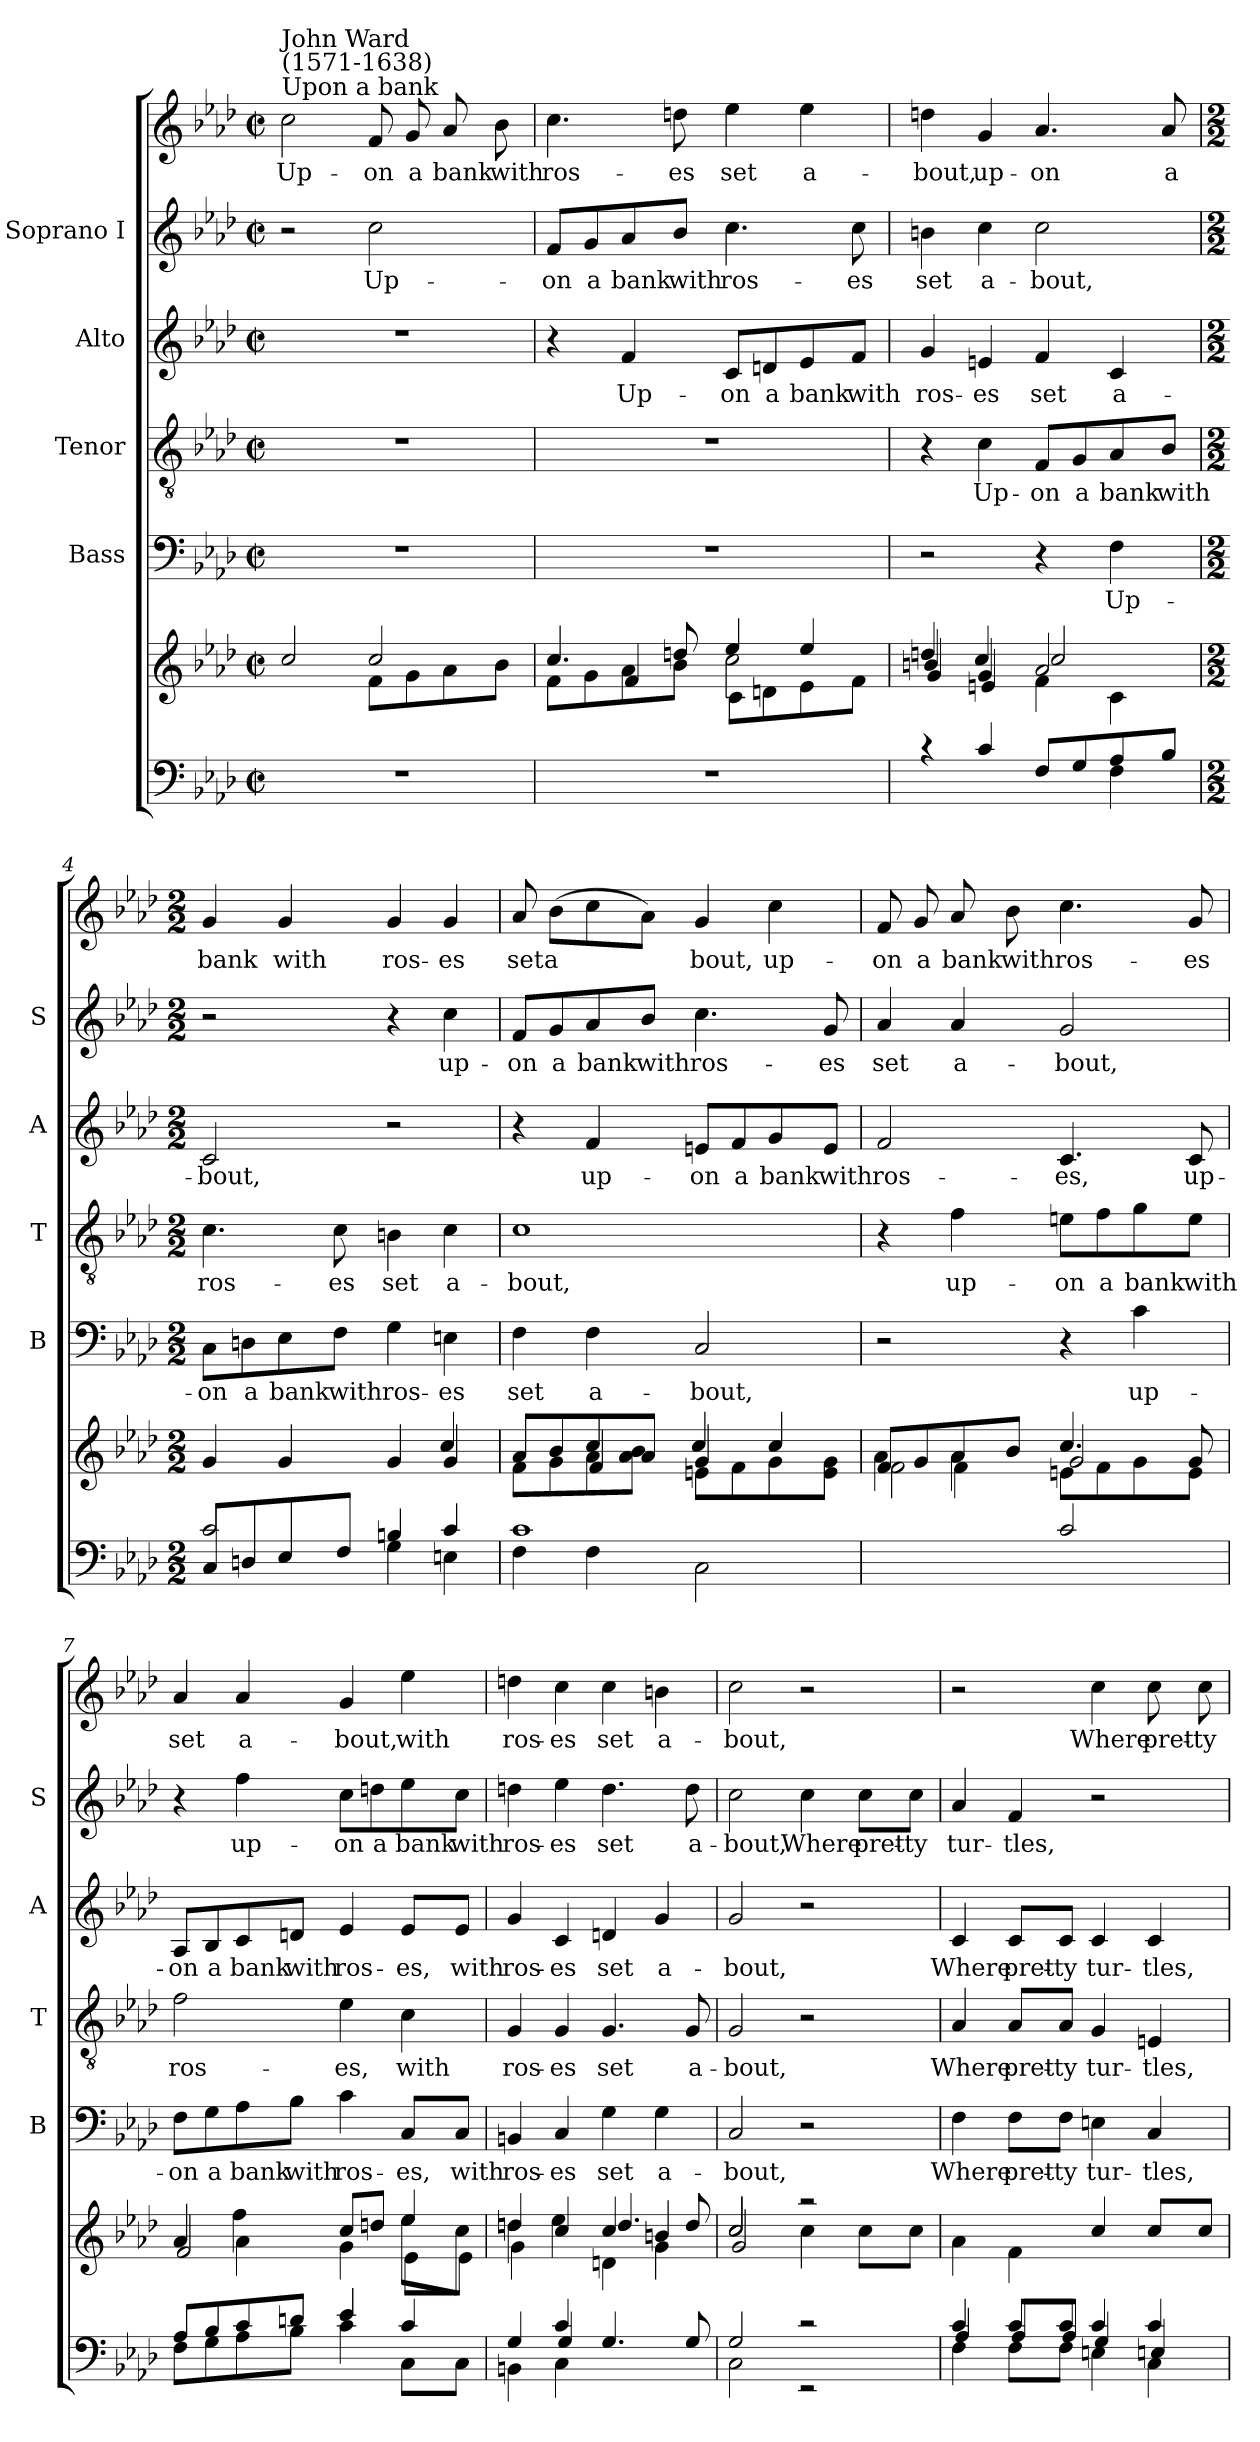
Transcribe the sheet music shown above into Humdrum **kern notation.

**kern	**kern	**kern	**text	**kern	**text	**kern	**text	**kern	**text	**kern	**text
*part5	*part5	*part4	*part4	*part3	*part3	*part2	*part2	*part1	*part1	*part1	*part1
*staff7	*staff6	*staff5	*staff5	*staff4	*staff4	*staff3	*staff3	*staff2	*staff2	*staff1	*staff1
*	*	*I"Bass	*	*I"Tenor	*	*I"Alto	*	*I"Soprano I	*	*	*
*	*	*I'B	*	*I'T	*	*I'A	*	*I'S	*	*	*
*clefF4	*clefG2	*clefF4	*	*clefGv2	*	*clefG2	*	*clefG2	*	*clefG2	*
*k[b-e-a-d-]	*k[b-e-a-d-]	*k[b-e-a-d-]	*	*k[b-e-a-d-]	*	*k[b-e-a-d-]	*	*k[b-e-a-d-]	*	*k[b-e-a-d-]	*
*A-:	*A-:	*A-:	*	*A-:	*	*A-:	*	*A-:	*	*A-:	*
*M2/2	*M2/2	*M2/2	*	*M2/2	*	*M2/2	*	*M2/2	*	*M2/2	*
*met(c|)	*met(c|)	*met(c|)	*	*met(c|)	*	*met(c|)	*	*met(c|)	*	*met(c|)	*
=1	=1	=1	=1	=1	=1	=1	=1	=1	=1	=1	=1
*	*^	*	*	*	*	*	*	*	*	*	*
*	*	*^	*	*	*	*	*	*	*	*	*	*
!	!	!	!	!	!	!	!	!	!	!	!	!LO:TX:a:t=Upon a bank	!
!	!	!	!	!	!	!	!	!	!	!	!	!LO:TX:a:t=John Ward\n(1571-1638)	!
!	!	!	!	!	!	!	!	!	!	!	!	!	!LO:LY:b
1r	2cc/	2ryy	1ryy	1r	.	1r	.	1r	.	2r	.	2cc\	Up-
!	!	!	!	!	!	!	!	!	!	!	!LO:LY:b	!	!LO:LY:b
.	8f\L	2cc/	.	.	.	.	.	.	.	2cc\	Up-	8f/	-on
!	!	!	!	!	!	!	!	!	!	!	!	!	!LO:LY:b
.	8g\	.	.	.	.	.	.	.	.	.	.	8g/	a
!	!	!	!	!	!	!	!	!	!	!	!	!	!LO:LY:b
.	8a-\	.	.	.	.	.	.	.	.	.	.	8a-/	bank
!	!	!	!	!	!	!	!	!	!	!	!	!	!LO:LY:b
.	8b-\J	.	.	.	.	.	.	.	.	.	.	8b-\	with
=2	=2	=2	=2	=2	=2	=2	=2	=2	=2	=2	=2	=2	=2
!	!	!	!	!	!	!	!	!	!	!	!LO:LY:b	!	!LO:LY:b
1r	4.cc/	8f\L	4ryy	1r	.	1r	.	4r	.	8f/L	-on	4.cc\	-ros-
!	!	!	!	!	!	!	!	!	!	!	!LO:LY:b	!	!
.	.	8g\	.	.	.	.	.	.	.	8g/	a	.	.
!	!	!	!	!	!	!	!	!	!LO:LY:b	!	!LO:LY:b	!	!
.	.	8a-\	4f/	.	.	.	.	4f/	Up-	8a-/	bank	.	.
!	!	!	!	!	!	!	!	!	!	!	!LO:LY:b	!	!LO:LY:b
.	8ddn/	8b-\J	.	.	.	.	.	.	.	8b-/J	with	8ddn\	-es
!	!	!	!	!	!	!	!	!	!LO:LY:b	!	!LO:LY:b	!	!LO:LY:b
.	4ee-/	2cc\	8c\L	.	.	.	.	8c/L	-on	4.cc\	ros-	4ee-\	set
!	!	!	!	!	!	!	!	!	!LO:LY:b	!	!	!	!
.	.	.	8dn\	.	.	.	.	8dn/	a	.	.	.	.
!	!	!	!	!	!	!	!	!	!LO:LY:b	!	!	!	!LO:LY:b
.	4ee-/	.	8e-\	.	.	.	.	8e-/	bank	.	.	4ee-\	a-
!	!	!	!	!	!	!	!	!	!LO:LY:b	!	!LO:LY:b	!	!
.	.	.	8f\J	.	.	.	.	8f/J	with	8cc\	-es	.	.
=3	=3	=3	=3	=3	=3	=3	=3	=3	=3	=3	=3	=3	=3
*^	*	*	*	*	*	*	*	*	*	*	*	*	*
!	!	!	!	!	!	!	!	!	!	!LO:LY:b	!	!LO:LY:b	!	!LO:LY:b
4rc	2ryy	4ddn/	4bn/	4g/	2r	.	4r	.	4g/	ros-	4bn\	set	4ddn\	bout,
!	!	!	!	!	!	!	!	!LO:LY:b	!	!LO:LY:b	!	!LO:LY:b	!	!LO:LY:b
4c/	.	4g/	4cc/	4en/	.	.	4c\	Up-	4en/	-es	4cc\	a-	4g/	up-
!	!	!	!	!	!	!	!	!LO:LY:b	!	!LO:LY:b	!	!LO:LY:b	!	!LO:LY:b
8F/L	4ryy	2a-/	2cc/	4f\	4r	.	8F/L	-on	4f/	set	2cc\	-bout,	4.a-/	-on
!	!	!	!	!	!	!	!	!LO:LY:b	!	!	!	!	!	!
8G/	.	.	.	.	.	.	8G/	a	.	.	.	.	.	.
!	!	!	!	!	!	!LO:LY:b	!	!LO:LY:b	!	!LO:LY:b	!	!	!	!
8A-/	4F\	.	.	4c\	4F\	Up-	8A-/	bank	4c/	a-	.	.	.	.
!	!	!	!	!	!	!	!	!LO:LY:b	!	!	!	!	!	!LO:LY:b
8B-/J	.	.	.	.	.	.	8B-/J	with	.	.	.	.	8a-/	a
*v	*v	*	*	*	*	*	*	*	*	*	*	*	*	*
!!LO:LB:g=z
=4	=4	=4	=4	=4	=4	=4	=4	=4	=4	=4	=4	=4	=4
*M2/2	*M2/2	*	*	*M2/2	*	*M2/2	*	*M2/2	*	*M2/2	*	*M2/2	*
*^	*	*	*	*	*	*	*	*	*	*	*	*	*
*	*^	*	*	*	*	*	*	*	*	*	*	*	*	*
!	!	!	!	!	!	!	!LO:LY:b	!	!LO:LY:b	!	!LO:LY:b	!	!	!	!LO:LY:b
2c/	4.c/yy	8C/L	4g/	2ryy	2ryy	8C\L	-on	4.c\	ros-	2c/	-bout,	2r	.	4g/	bank
!	!	!	!	!	!	!	!LO:LY:b	!	!	!	!	!	!	!	!
.	.	8Dn/	.	.	.	8Dn\	a	.	.	.	.	.	.	.	.
!	!	!	!	!	!	!	!LO:LY:b	!	!	!	!	!	!	!	!LO:LY:b
.	.	8E-/	4g/	.	.	8E-\	bank	.	.	.	.	.	.	4g/	with
!	!	!	!	!	!	!	!LO:LY:b	!	!LO:LY:b	!	!	!	!	!	!
.	8c/yy	8F/J	.	.	.	8F\J	with	8c\	-es	.	.	.	.	.	.
!	!	!	!	!	!	!	!LO:LY:b	!	!LO:LY:b	!	!	!	!	!	!LO:LY:b
2ryy	4Bn/	4G\	4g/	4ryy	2ryy	4G\	ros-	4Bn\	set	2r	.	4r	.	4g/	ros-
!	!	!	!	!	!	!	!LO:LY:b	!	!LO:LY:b	!	!	!	!LO:LY:b	!	!LO:LY:b
.	4c/	4En\	4g/	4cc/	.	4En\	-es	4c\	a-	.	.	4cc\	up-	4g/	-es
=5	=5	=5	=5	=5	=5	=5	=5	=5	=5	=5	=5	=5	=5	=5	=5
!	!	!	!	!	!	!	!LO:LY:b	!	!LO:LY:b	!	!	!	!LO:LY:b	!	!LO:LY:b
*	*v	*v	*	*	*	*	*	*	*	*	*	*	*	*	*
1c	4F\	8a-/L	8f\L	4ryy	4F\	set	1c	-bout,	4r	.	8f/L	-on	8a-/	-set
!	!	!	!	!	!	!	!	!	!	!	!	!LO:LY:b	!	!LO:LY:b
.	.	8b-/	8g\	.	.	.	.	.	.	.	8g/	a	(>8b-\L	a­
!	!	!	!	!	!	!LO:LY:b	!	!	!	!LO:LY:b	!	!LO:LY:b	!	!
.	4F\	8cc/	8a-\	4f/	4F\	a-	.	.	4f/	up-	8a-/	bank	8cc\	.
!	!	!	!	!	!	!	!	!	!	!	!	!LO:LY:b	!	!
.	.	8a-/J	8a-\ 8b-\J	.	.	.	.	.	.	.	8b-/J	with	8a-\J)	.
!	!	!	!	!	!	!LO:LY:b	!	!	!	!LO:LY:b	!	!LO:LY:b	!	!LO:LY:b
.	2C\	4g/	4cc/	8en\L	2C/	-bout,	.	.	8en/L	-on	4.cc\	ros-	4g/	bout,
!	!	!	!	!	!	!	!	!	!	!LO:LY:b	!	!	!	!
.	.	.	.	8f\	.	.	.	.	8f/	a	.	.	.	.
!	!	!	!	!	!	!	!	!	!	!LO:LY:b	!	!	!	!LO:LY:b
.	.	4cc/	8ryy	8g\	.	.	.	.	8g/	bank	.	.	4cc\	up-
!	!	!	!	!	!	!	!	!	!	!LO:LY:b	!	!LO:LY:b	!	!
.	.	.	8g\yy	8e\ 8g\J	.	.	.	.	8e/J	with	8g/	-es	.	.
=6	=6	=6	=6	=6	=6	=6	=6	=6	=6	=6	=6	=6	=6	=6
*	*^	*	*	*^	*	*	*	*	*	*	*	*	*	*
!	!	!	!	!	!	!	!	!	!	!	!	!LO:LY:b	!	!LO:LY:b	!	!LO:LY:b
2ryy	4ryy	2ryy	8f/L	4a-\	2f\	4ryy	2r	.	4r	.	2f/	ros-	4a-/	set	8f/	on
!	!	!	!	!	!	!	!	!	!	!	!	!	!	!	!	!LO:LY:b
.	.	.	8g/	.	.	.	.	.	.	.	.	.	.	.	8g/	a
!	!	!	!	!	!	!	!	!	!	!LO:LY:b	!	!	!	!LO:LY:b	!	!LO:LY:b
.	2.ryy	.	8a-/	4a-\	.	4f\	.	.	4f\	up-	.	.	4a-/	a-	8a-/	bank
!	!	!	!	!	!	!	!	!	!	!	!	!	!	!	!	!LO:LY:b
.	.	.	8b-/J	.	.	.	.	.	.	.	.	.	.	.	8b-\	with
!	!	!	!	!	!	!	!	!	!	!LO:LY:b	!	!LO:LY:b	!	!LO:LY:b	!	!LO:LY:b
2c/	.	4ryy	4.cc/	2g/	2ryy	8en\L	4r	.	8en\L	-on	4.c/	-es,	2g/	-bout,	4.cc\	ros-
!	!	!	!	!	!	!	!	!	!	!LO:LY:b	!	!	!	!	!	!
.	.	.	.	.	.	8f\	.	.	8f\	a	.	.	.	.	.	.
!	!	!	!	!	!	!	!	!LO:LY:b	!	!LO:LY:b	!	!	!	!	!	!
.	.	4c\yy	.	.	.	8g\	4c\	up-	8g\	bank	.	.	.	.	.	.
!	!	!	!	!	!	!	!	!	!	!LO:LY:b	!	!LO:LY:b	!	!	!	!LO:LY:b
.	.	.	8g/	.	.	8e\J	.	.	8e\J	with	8c/	up-	.	.	8g/	-es
!!LO:PB:g=z
=7	=7	=7	=7	=7	=7	=7	=7	=7	=7	=7	=7	=7	=7	=7	=7	=7
!	!	!	!	!	!	!	!	!LO:LY:b	!	!LO:LY:b	!	!LO:LY:b	!	!	!	!LO:LY:b
8A-/L	2ryy	8F\L	4a-/	4ryy	2.ryy	2f/	8F\L	-on	2f\	ros-	8A-/L	-on	4r	.	4a-/	set
!	!	!	!	!	!	!	!	!LO:LY:b	!	!	!	!LO:LY:b	!	!	!	!
8B-/	.	8G\	.	.	.	.	8G\	a	.	.	8B-/	a	.	.	.	.
!	!	!	!	!	!	!	!	!LO:LY:b	!	!	!	!LO:LY:b	!	!LO:LY:b	!	!LO:LY:b
8c/	.	8A-\	4a-\	4ff\	.	.	8A-\	bank	.	.	8c/	bank	4ff\	up-	4a-/	a-
!	!	!	!	!	!	!	!	!LO:LY:b	!	!	!	!LO:LY:b	!	!	!	!
8dn/J	.	8B-\J	.	.	.	.	8B-\J	with	.	.	8dn/J	with	.	.	.	.
!	!	!	!	!	!	!	!	!LO:LY:b	!	!LO:LY:b	!	!LO:LY:b	!	!LO:LY:b	!	!LO:LY:b
4e-/	4e-/	4c\	4g\	8cc/L	.	2ryy	4c\	ros-	4e-\	-es,	4e-/	ros-	8cc\L	-on	4g/	-bout,
!	!	!	!	!	!	!	!	!	!	!	!	!	!	!LO:LY:b	!	!
.	.	.	.	8ddn/J	.	.	.	.	.	.	.	.	8ddn\	a	.	.
!	!	!	!	!	!	!	!	!LO:LY:b	!	!LO:LY:b	!	!LO:LY:b	!	!LO:LY:b	!	!LO:LY:b
4ryy	4c/	8C\L	4ee-/	8ee-\L	8e-\L	.	8C/L	-es,	4c\	with	8e-/L	-es,	8ee-\	bank	4ee-\	with
!	!	!	!	!	!	!	!	!LO:LY:b	!	!	!	!LO:LY:b	!	!LO:LY:b	!	!
.	.	8C\J	.	8cc\J	8e-\J	.	8C/J	with	.	.	8e-/J	with	8cc\J	with	.	.
*	*	*	*	*	*v	*v	*	*	*	*	*	*	*	*	*	*
=8	=8	=8	=8	=8	=8	=8	=8	=8	=8	=8	=8	=8	=8	=8	=8
!	!	!	!	!	!	!	!LO:LY:b	!	!LO:LY:b	!	!LO:LY:b	!	!LO:LY:b	!	!LO:LY:b
4ryy	4G/	4BBn\	4ddn/	4ddn\	4g\	4BBn/	ros-	4G/	ros-	4g/	ros-	4ddn\	-ros-	4ddn\	ros-
!	!	!	!	!	!	!	!LO:LY:b	!	!LO:LY:b	!	!LO:LY:b	!	!LO:LY:b	!	!LO:LY:b
4c/	4G/	4C\	4cc/	4ee-\	4ryy	4C/	-es	4G/	-es	4c/	-es	4ee-\	-es	4cc\	-es
!	!	!	!	!	!	!	!LO:LY:b	!	!LO:LY:b	!	!LO:LY:b	!	!LO:LY:b	!	!LO:LY:b
2ryy	4.G/	4G\yy	4cc/	4.dd/	4dn\	4G\	set	4.G/	set	4dn/	set	4.dd\	set	4cc\	set
!	!	!	!	!	!	!	!LO:LY:b	!	!	!	!LO:LY:b	!	!	!	!LO:LY:b
.	.	4G\yy	4bn/	.	4g\	4G\	a-	.	.	4g/	a-	.	.	4bn\	a-
!	!	!	!	!	!	!	!	!	!LO:LY:b	!	!	!	!LO:LY:b	!	!
.	8G/	.	.	8dd/	.	.	.	8G/	a-	.	.	8dd\	a-	.	.
*	*v	*v	*	*	*	*	*	*	*	*	*	*	*	*	*
=9	=9	=9	=9	=9	=9	=9	=9	=9	=9	=9	=9	=9	=9	=9
!	!	!	!	!	!	!LO:LY:b	!	!LO:LY:b	!	!LO:LY:b	!	!LO:LY:b	!	!LO:LY:b
2G/	2C\	2cc/	2cc/	2g/	2C/	-bout,	2G/	-bout,	2g/	-bout,	2cc\	bout,	2cc\	-bout,
!	!	!	!	!	!	!	!	!	!	!	!	!LO:LY:b	!	!
2rc	2rEE	2raa	4cc\	2ryy	2r	.	2r	.	2r	.	4cc\	Where	2r	.
!	!	!	!	!	!	!	!	!	!	!	!	!LO:LY:b	!	!
.	.	.	8cc\L	.	.	.	.	.	.	.	8cc\L	pret-	.	.
!	!	!	!	!	!	!	!	!	!	!	!	!LO:LY:b	!	!
.	.	.	8cc\J	.	.	.	.	.	.	.	8cc\J	-ty	.	.
*	*	*	*v	*v	*	*	*	*	*	*	*	*	*	*
=10	=10	=10	=10	=10	=10	=10	=10	=10	=10	=10	=10	=10	=10
*	*^	*	*	*	*	*	*	*	*	*	*	*	*
!	!	!	!	!	!	!LO:LY:b	!	!LO:LY:b	!	!LO:LY:b	!	!LO:LY:b	!	!
4c/	4A-/	4F\	2ryy	4a-\	4F\	Where	4A-/	Where	4c/	Where	4a-/	tur-	2r	.
!	!	!	!	!	!	!LO:LY:b	!	!LO:LY:b	!	!LO:LY:b	!	!LO:LY:b	!	!
8c/L	8A-/L	8F\L	.	4f\	8F\L	pret-	8A-/L	pret-	8c/L	pret-	4f/	-tles,	.	.
!	!	!	!	!	!	!LO:LY:b	!	!LO:LY:b	!	!LO:LY:b	!	!	!	!
8c/J	8A-/J	8F\J	.	.	8F\J	-ty	8A-/J	-ty	8c/J	-ty	.	.	.	.
!	!	!	!	!	!	!LO:LY:b	!	!LO:LY:b	!	!LO:LY:b	!	!	!	!LO:LY:b
4c/	4G/	4En\	4cc/	2ryy	4En\	tur-	4G/	tur-	4c/	tur-	2r	.	4cc\	Where
!	!	!	!	!	!	!LO:LY:b	!	!LO:LY:b	!	!LO:LY:b	!	!	!	!LO:LY:b
4c/	4En/	4C\	8cc/L	.	4C/	-tles,	4En/	-tles,	4c/	-tles,	.	.	8cc\	pret-
!	!	!	!	!	!	!	!	!	!	!	!	!	!	!LO:LY:b
.	.	.	8cc/J	.	.	.	.	.	.	.	.	.	8cc\	-ty
*v	*v	*v	*	*	*	*	*	*	*	*	*	*	*	*
*	*v	*v	*	*	*	*	*	*	*	*	*	*
=	=	=	=	=	=	=	=	=	=	=	=
*-	*-	*-	*-	*-	*-	*-	*-	*-	*-	*-	*-
